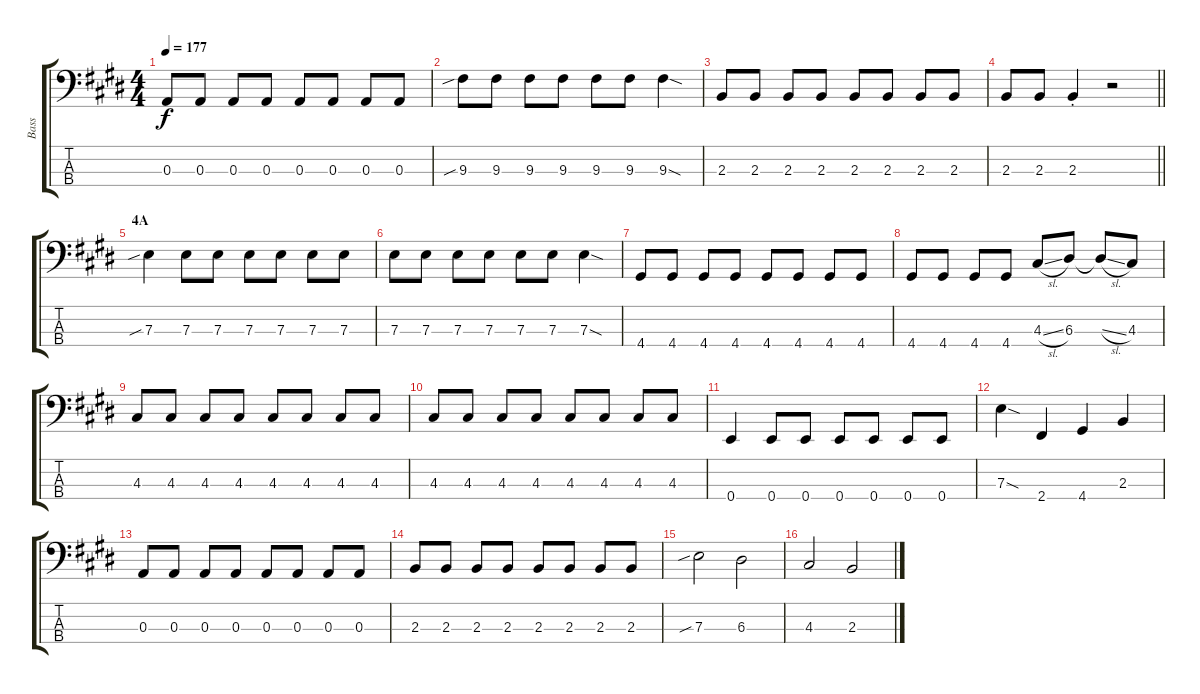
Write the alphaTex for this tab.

\track ("Bass" "Bass") {instrument electricbasspick}
\staff {score tabs}
\tuning (G2 D2 A1 E1) {hide}
\ts (4 4)
\tempo 177
\clef f4
\ks e
0.3.8{dy f} 0.3.8 0.3.8 0.3.8 0.3.8 0.3.8 0.3.8 0.3.8 |
9.3{sib}.8 9.3.8 9.3.8 9.3.8 9.3.8 9.3.8 9.3{sod}.4 |
2.3.8 2.3.8 2.3.8 2.3.8 2.3.8 2.3.8 2.3.8 2.3.8 |
\barLineRight lightlight
2.3.8 2.3.8 2.3{st}.4 r.2 |
\section ("" "4A")
7.3{sib}.4 7.3.8 7.3.8 7.3.8 7.3.8 7.3.8 7.3.8 |
7.3.8 7.3.8 7.3.8 7.3.8 7.3.8 7.3.8 7.3{sod}.4 |
4.4.8 4.4.8 4.4.8 4.4.8 4.4.8 4.4.8 4.4.8 4.4.8 |
4.4.8 4.4.8 4.4.8 4.4.8 4.3{sl}.8 6.3.8 6.3{sl t}.8 4.3.8 |
4.3.8 4.3.8 4.3.8 4.3.8 4.3.8 4.3.8 4.3.8 4.3.8 |
4.3.8 4.3.8 4.3.8 4.3.8 4.3.8 4.3.8 4.3.8 4.3.8 |
0.4.4 0.4.8 0.4.8 0.4.8 0.4.8 0.4.8 0.4.8 |
7.3{sod}.4 2.4.4 4.4.4 2.3.4 |
0.3.8 0.3.8 0.3.8 0.3.8 0.3.8 0.3.8 0.3.8 0.3.8 |
2.3.8 2.3.8 2.3.8 2.3.8 2.3.8 2.3.8 2.3.8 2.3.8 |
7.3{sib}.2 6.3.2 |
4.3.2 2.3.2
